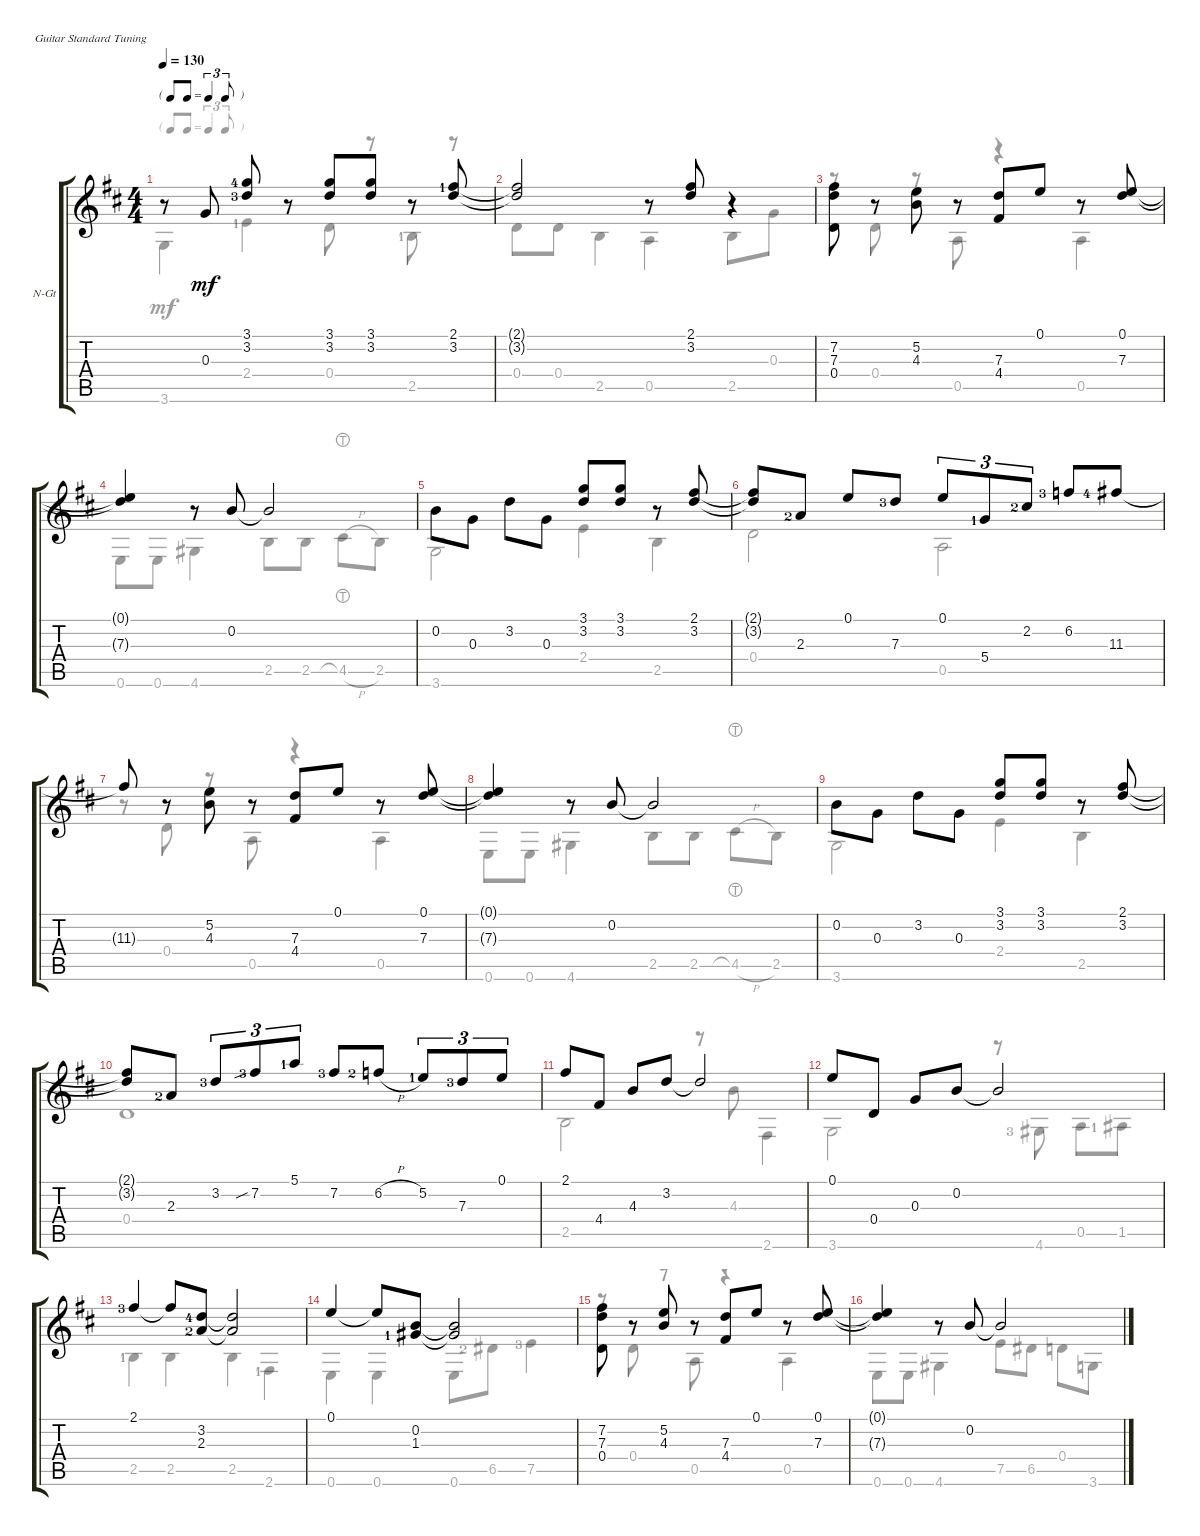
\defaultSystemsLayout 4
\bracketExtendMode groupsimilarinstruments
\firstSystemTrackNameOrientation horizontal
\otherSystemsTrackNameOrientation horizontal
\track ("Nylon Guitar" "N-Gt") {instrument acousticguitarnylon}
\staff {score tabs}
\tuning (E4 B3 G3 D3 A2 E2)
\voice
\ts (4 4)
\tf triplet8th
\tempo 130
\clef g2
\ks d
r.8{dy mf} 0.3.8 (3.1{lf 5} 3.2{lf 4}).8 r.8 (3.1 3.2).8 (3.1 3.2).8 r.8 (2.1{lf 2} 3.2).8 |
(2.1{t} 3.2{t}).2 r.8 (2.1 3.2).8 r.4 |
(7.2 7.3 0.4).8 r.8{beam invert} (5.2 4.3).8 r.8{beam invert} (7.3 4.4).8 0.1.8 r.8 (0.1 7.3).8 |
(0.1{t} 7.3{t}).4 r.8 0.2.8 0.2{t}.2 |
0.2.8 0.3.8 3.2.8{beam invert} 0.3.8 (3.1 3.2).8 (3.1 3.2).8 r.8 (2.1 3.2).8 |
(2.1{t} 3.2{t}).8 2.3{lf 3}.8 0.1.8 7.3{lf 4}.8 0.1.8{tu (3 2)} 5.4{lf 2}.8{tu (3 2)} 2.2{lf 3}.8{tu (3 2)} 6.2{lf 4}.8 11.3{lf 5}.8 |
11.3{t}.8{beam split} r.8 (5.2 4.3).8{beam invert} r.8 (7.3 4.4).8 0.1.8 r.8 (0.1 7.3).8 |
(0.1{t} 7.3{t}).4 r.8 0.2.8 0.2{t}.2 |
0.2.8 0.3.8 3.2.8{beam invert} 0.3.8 (3.1 3.2).8 (3.1 3.2).8 r.8 (2.1 3.2).8 |
(2.1{t} 3.2{t}).8 2.3{lf 3}.8 3.2{lf 4}.8{tu (3 2)} 7.2{sib lf 4}.8{tu (3 2)} 5.1{lf 2}.8{tu (3 2)} 7.2{lf 4}.8 6.2{h lf 3}.8 5.2{lf 2}.8{tu (3 2)} 7.3{lf 4}.8{tu (3 2)} 0.1.8{tu (3 2)} |
2.1.8 4.4.8 4.3.8 3.2.8 3.2{t}.2 |
0.1.8 0.4.8 0.3.8 0.2.8 0.2{t}.2 |
2.1{lf 4}.4 2.1{t}.8 (3.2{lf 5} 2.3{lf 3}).8 (3.2{t} 2.3{t}).2 |
0.1.4 0.1{t}.8 (0.2 1.3{lf 2}).8 (0.2{t} 1.3{t}).2 |
(7.2 7.3 0.4).8 r.8{beam invert} (5.2 4.3).8 r.8 (7.3 4.4).8 0.1.8 r.8 (0.1 7.3).8 |
(0.1{t} 7.3{t}).4 r.8 0.2.8 0.2{t}.2
\voice
\clef g2
\ottava regular
\simile none
\ks d
3.6{t}.4{dy mf} 2.4{lf 2}.4 0.4.8 r.8 2.5{lf 2}.8 r.8 |
0.4.8 0.4.8 2.5.4 0.5.4 2.5.8 0.3.8 |
r.8 0.4.8 r.8 0.5.8 r.4 0.5.4 |
0.6.8 0.6.8 4.6.4 2.5.8 2.5.8 4.5{h lht}.8 2.5.8 |
3.6.2 2.4.4 2.5.4 |
0.4.2 0.5.2 |
r.8 0.4.8 r.8 0.5.8 r.4 0.5.4 |
0.6.8 0.6.8 4.6.4 2.5.8 2.5.8 4.5{h lht}.8 2.5.8 |
3.6.2 2.4.4 2.5.4 |
0.4.1 |
2.5.2 r.8 4.3.8 2.6.4 |
3.6.2 r.8 4.6{lf 4}.8 0.5.8 1.5{lf 2}.8 |
2.5{lf 2}.4 2.5.4 2.5.4 2.6{lf 2}.4 |
0.6.4 0.6.4 0.6.8 6.5{lf 3}.8 7.5{lf 4}.4 |
r.8 0.4.8 r.8 0.5.8 r.4 0.5.4 |
0.6.8 0.6.8 4.6.4 7.5.8 6.5.8 0.4.8 3.6.8
